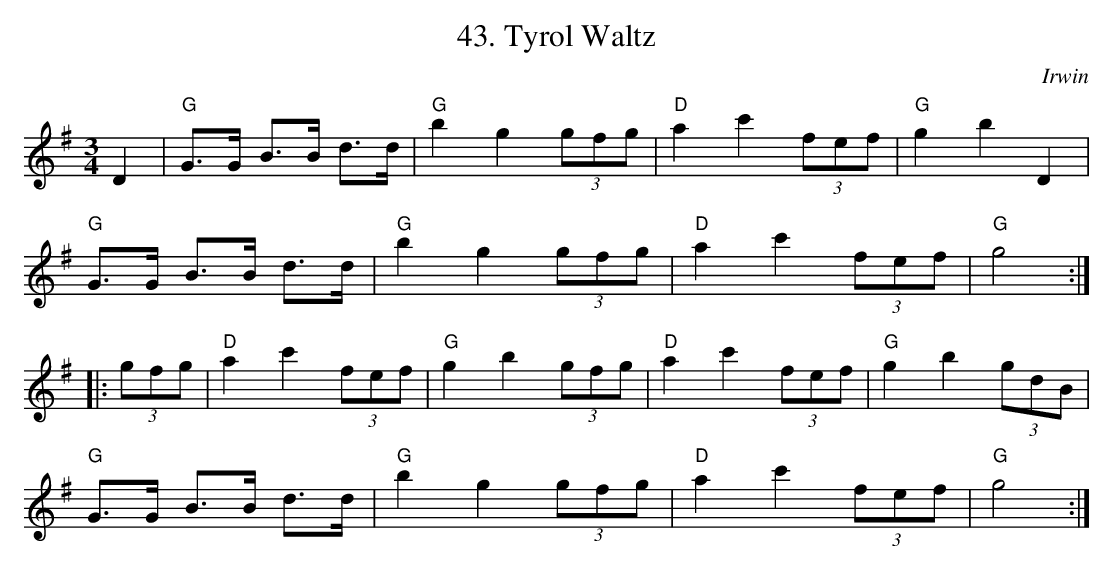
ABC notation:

X:1
T:43. Tyrol Waltz
C:Irwin
L:1/8
M:3/4
K:G
 D2 | "G"G>G B>B d>d | "G"b2 g2 (3gfg | "D"a2 c'2 (3fef | "G"g2 b2 D2 |$ "G"G>G B>B d>d | %6
 "G"b2 g2 (3gfg | "D"a2 c'2 (3fef | "G"g4  ::$  (3gfg | "D"a2 c'2 (3fef | "G"g2 b2 (3gfg | "D"a2 c'2 (3fef | %13
 "G"g2 b2 (3gdB |$ "G"G>G B>B d>d | "G"b2 g2 (3gfg | "D"a2 c'2 (3fef | "G"g4  :| %18
